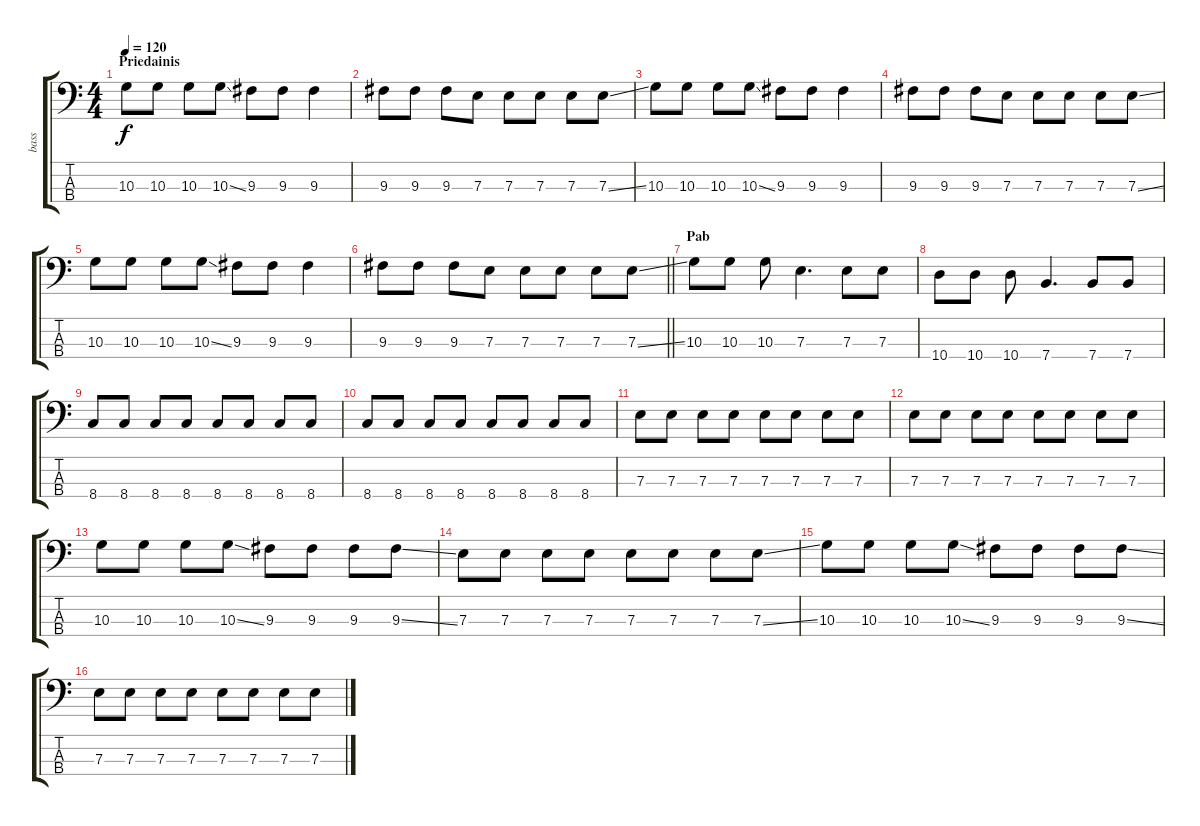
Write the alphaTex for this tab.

\track ("bass" "bass") {instrument electricbassfinger}
\staff {score tabs}
\tuning (G2 D2 A1 E1) {hide}
\ts (4 4)
\section ("" "Priedainis")
\tempo 120
\clef f4
\ks c
10.3.8{dy f} 10.3.8 10.3.8 10.3{ss}.8 9.3.8 9.3.8 9.3.4 |
9.3.8 9.3.8 9.3.8 7.3.8 7.3.8 7.3.8 7.3.8 7.3{ss}.8 |
10.3.8 10.3.8 10.3.8 10.3{ss}.8 9.3.8 9.3.8 9.3.4 |
9.3.8 9.3.8 9.3.8 7.3.8 7.3.8 7.3.8 7.3.8 7.3{ss}.8 |
10.3.8 10.3.8 10.3.8 10.3{ss}.8 9.3.8 9.3.8 9.3.4 |
\barLineRight lightlight
9.3.8 9.3.8 9.3.8 7.3.8 7.3.8 7.3.8 7.3.8 7.3{ss}.8 |
\section ("" "Pab")
10.3.8 10.3.8 10.3.8 7.3.4{d} 7.3.8 7.3.8 |
10.4.8 10.4.8 10.4.8 7.4.4{d} 7.4.8 7.4.8 |
8.4.8 8.4.8 8.4.8 8.4.8 8.4.8 8.4.8 8.4.8 8.4.8 |
8.4.8 8.4.8 8.4.8 8.4.8 8.4.8 8.4.8 8.4.8 8.4.8 |
7.3.8 7.3.8 7.3.8 7.3.8 7.3.8 7.3.8 7.3.8 7.3.8 |
7.3.8 7.3.8 7.3.8 7.3.8 7.3.8 7.3.8 7.3.8 7.3.8 |
10.3.8 10.3.8 10.3.8 10.3{ss}.8 9.3.8 9.3.8 9.3.8 9.3{ss}.8 |
7.3.8 7.3.8 7.3.8 7.3.8 7.3.8 7.3.8 7.3.8 7.3{ss}.8 |
10.3.8 10.3.8 10.3.8 10.3{ss}.8 9.3.8 9.3.8 9.3.8 9.3{ss}.8 |
7.3.8 7.3.8 7.3.8 7.3.8 7.3.8 7.3.8 7.3.8 7.3{ss}.8
